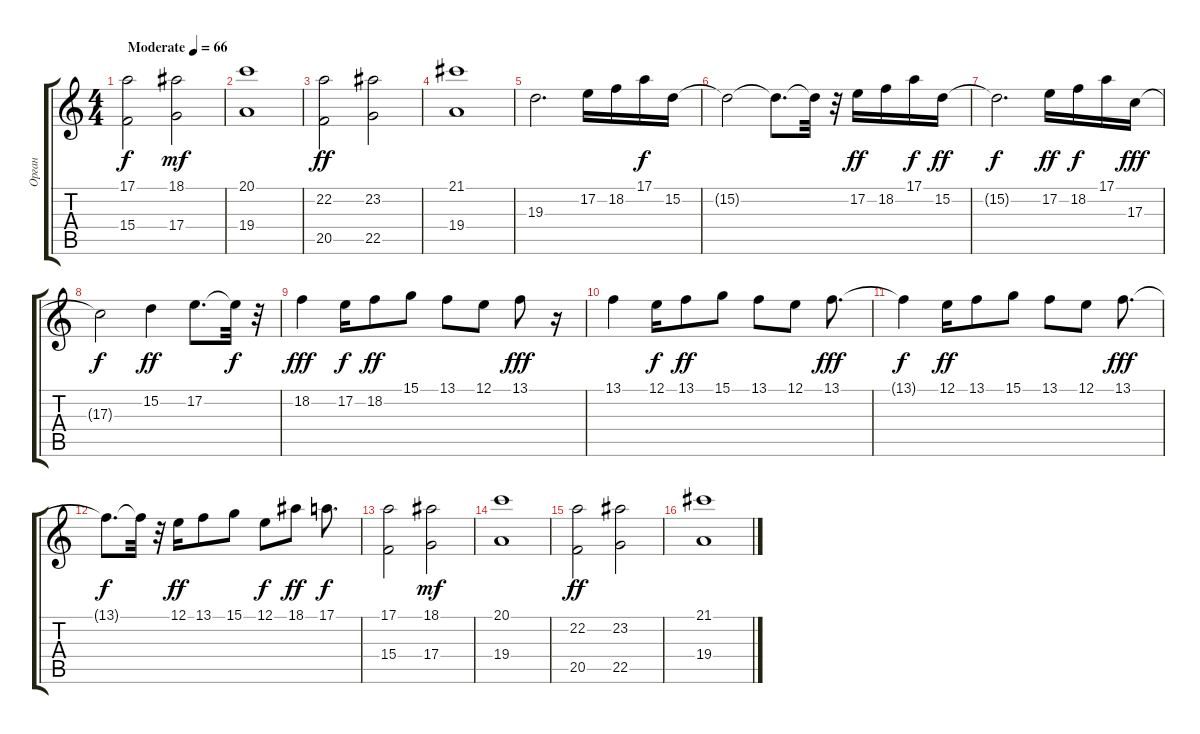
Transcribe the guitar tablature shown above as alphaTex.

\track ("Орган" "Орган") {instrument percussiveorgan}
\staff {score tabs}
\tuning (E4 B3 G3 D3 A2 E2) {hide}
\ts (4 4)
\tempo (66 "Moderate")
\clef g2
\ks c
(17.1 15.4).2{dy f instrument percussiveorgan} (18.1 17.4).2{dy mf} |
(20.1 19.4).1 |
(22.2 20.5).2{dy ff} (23.2 22.5).2 |
(21.1 19.4).1 |
19.3.2{d} 17.2.16 18.2.16 17.1.16{dy f} 15.2.16 |
15.2{t}.2 15.2{t}.8{d} 15.2{t}.32 r.32 17.2.16{dy ff} 18.2.16 17.1.16{dy f} 15.2.16{dy ff} |
15.2{t}.2{d dy f} 17.2.16{dy ff} 18.2.16{dy f} 17.1.16 17.3.16{dy fff} |
17.3{t}.2{dy f} 15.2.4{dy ff} 17.2.8{d} 17.2{t}.32{dy f} r.32 |
18.2.4{dy fff} 17.2.16{dy f} 18.2.8{dy ff} 15.1.8 13.1.8 12.1.8 13.1.8{dy fff} r.16 |
13.1.4 12.1.16{dy f} 13.1.8{dy ff} 15.1.8 13.1.8 12.1.8 13.1.8{d dy fff} |
13.1{t}.4{dy f} 12.1.16{dy ff} 13.1.8 15.1.8 13.1.8 12.1.8 13.1.8{d dy fff} |
13.1{t}.8{d dy f} 13.1{t}.32 r.32 12.1.16{dy ff} 13.1.8 15.1.8 12.1.8{dy f} 18.1.8{dy ff} 17.1.8{d dy f} |
(17.1 15.4).2 (18.1 17.4).2{dy mf} |
(20.1 19.4).1 |
(22.2 20.5).2{dy ff} (23.2 22.5).2 |
(21.1 19.4).1
